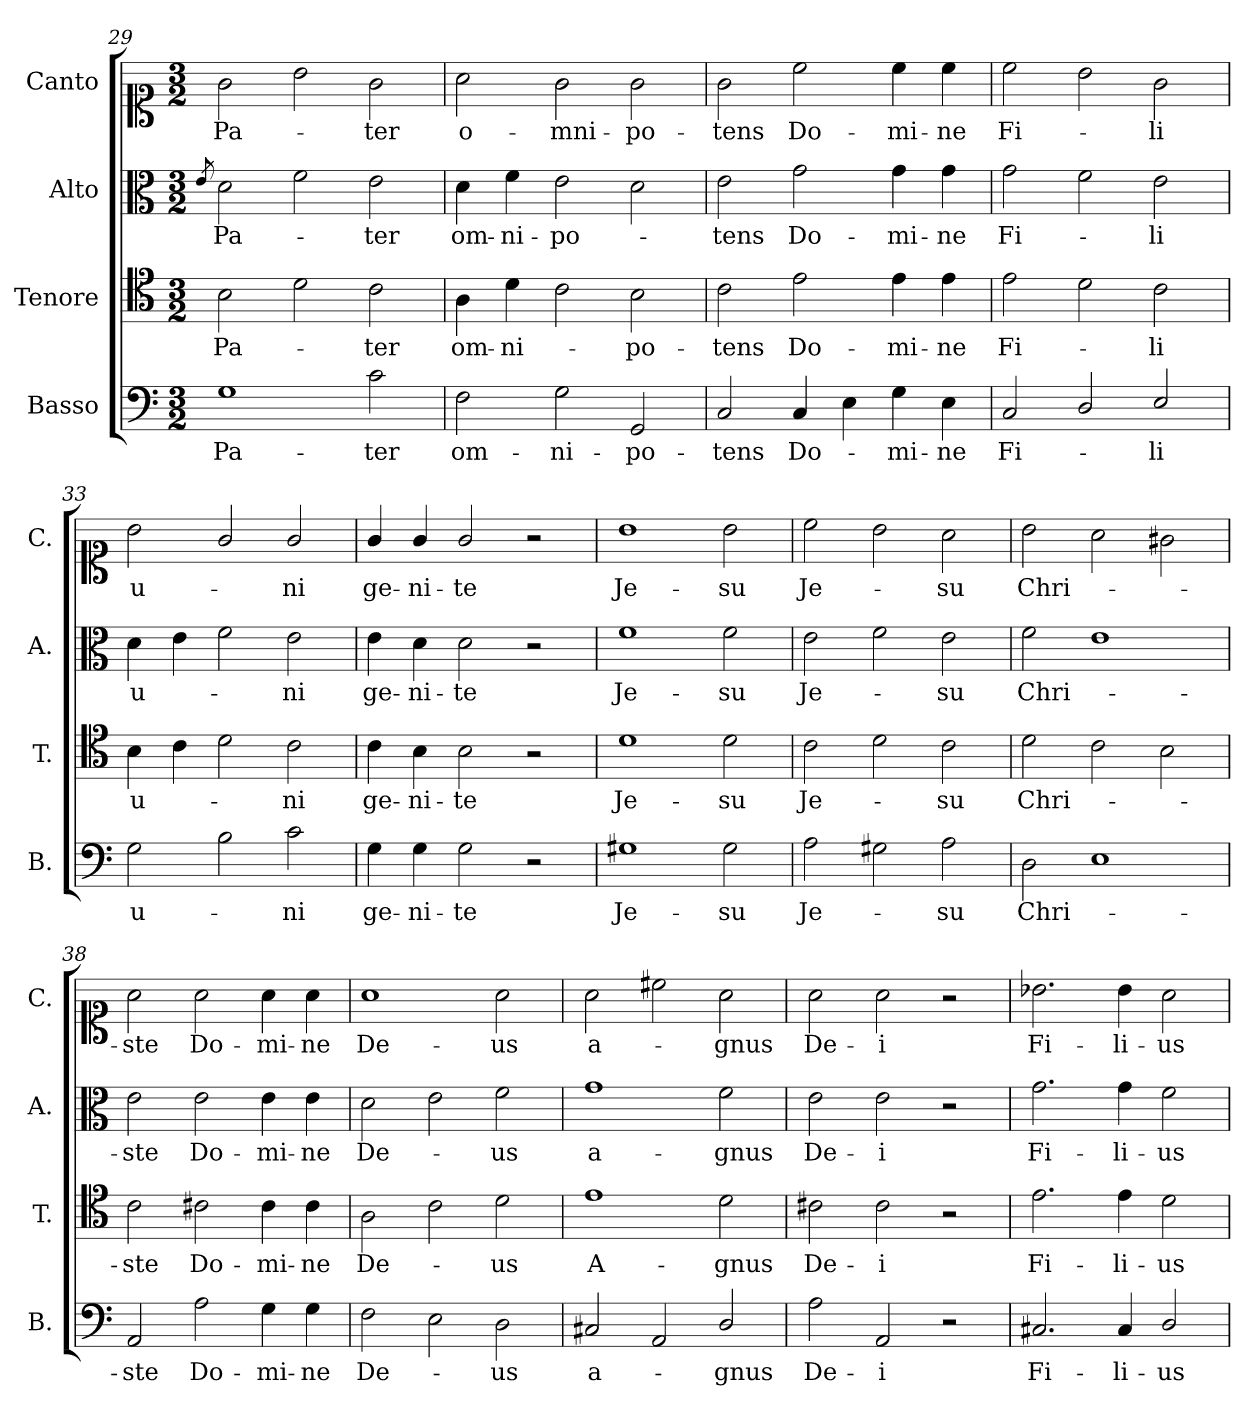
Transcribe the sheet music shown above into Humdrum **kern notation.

**kern	**text	**kern	**text	**kern	**text	**kern	**text
*part4	*part4	*part3	*part3	*part2	*part2	*part1	*part1
*staff4	*staff4	*staff3	*staff3	*staff2	*staff2	*staff1	*staff1
*I"Basso	*	*I"Tenore	*	*I"Alto	*	*I"Canto	*
*I'B.	*	*I'T.	*	*I'A.	*	*I'C.	*
*clefF4	*	*clefC4	*	*clefC3	*	*clefC1	*
*k[]	*	*k[]	*	*k[]	*	*k[]	*
*C:	*	*C:	*	*C:	*	*C:	*
*M3/2	*	*M3/2	*	*M3/2	*	*M3/2	*
=29	=29	=29	=29	=29	=29	=29	=29
.	.	.	.	8qe/	.	.	.
1G	Pa-	2B\	Pa-	2d\	Pa-	2g\	Pa-
.	.	2d\	.	2f\	.	2b\	.
2c\	-ter	2c\	-ter	2e\	-ter	2g\	-ter
=30	=30	=30	=30	=30	=30	=30	=30
2F\	om-	4A\	om-	4d\	om-	2a\	o-
.	.	4d\	-ni-	4f\	-ni-	.	.
2G\	-ni-	2c\	.	2e\	-po-	2g\	-mni-
2GG/	-po-	2B\	-po-	2d\	.	2g\	-po-
=31	=31	=31	=31	=31	=31	=31	=31
2C/	-tens	2c\	-tens	2e\	-tens	2g\	-tens
4C/	Do-	2e\	Do-	2g\	Do-	2cc\	Do-
4E\	.	.	.	.	.	.	.
4G\	-mi-	4e\	-mi-	4g\	-mi-	4cc\	-mi-
4E\	-ne	4e\	-ne	4g\	-ne	4cc\	-ne
=32	=32	=32	=32	=32	=32	=32	=32
2C/	Fi-	2e\	Fi-	2g\	Fi-	2cc\	Fi-
2D/	.	2d\	.	2f\	.	2b\	.
2E/	-li	2c\	-li	2e\	-li	2g\	-li
=33	=33	=33	=33	=33	=33	=33	=33
2G\	u-	4B\	u-	4d\	u-	2b\	u-
.	.	4c\	.	4e\	.	.	.
2B\	.	2d\	.	2f\	.	2g/	.
2c\	-ni	2c\	-ni	2e\	-ni	2g/	-ni
=34	=34	=34	=34	=34	=34	=34	=34
4G\	ge-	4c\	ge-	4e\	ge-	4g/	ge-
4G\	-ni-	4B\	-ni-	4d\	-ni-	4g/	-ni-
2G\	-te	2B\	-te	2d\	-te	2g/	-te
2r	.	2r	.	2r	.	2r	.
=35	=35	=35	=35	=35	=35	=35	=35
1G#X	Je-	1d	Je-	1f	Je-	1b	Je-
2G#\	-su	2d\	-su	2f\	-su	2b\	-su
=36	=36	=36	=36	=36	=36	=36	=36
2A\	Je-	2c\	Je-	2e\	Je-	2cc\	Je-
2G#X\	.	2d\	.	2f\	.	2b\	.
2A\	-su	2c\	-su	2e\	-su	2a\	-su
=37	=37	=37	=37	=37	=37	=37	=37
2D\	Chri-	2d\	Chri-	2f\	Chri-	2b\	Chri-
1E	.	2c\	.	1e	.	2a\	.
.	.	2B\	.	.	.	2g#X\	.
=38	=38	=38	=38	=38	=38	=38	=38
2AA/	-ste	2c\	-ste	2e\	-ste	2a\	-ste
2A\	Do-	2c#X\	Do-	2e\	Do-	2a\	Do-
4G\	-mi-	4c#\	-mi-	4e\	-mi-	4a\	-mi-
4G\	-ne	4c#\	-ne	4e\	-ne	4a\	-ne
=39	=39	=39	=39	=39	=39	=39	=39
2F\	De-	2A\	De-	2d\	De-	1a	De-
2E\	.	2c\	.	2e\	.	.	.
2D\	-us	2d\	-us	2f\	-us	2a\	-us
=40	=40	=40	=40	=40	=40	=40	=40
2C#X/	a-	1e	A-	1g	a-	2a\	a-
2AA/	.	.	.	.	.	2cc#X\	.
2D/	-gnus	2d\	-gnus	2f\	-gnus	2a\	-gnus
=41	=41	=41	=41	=41	=41	=41	=41
2A\	De-	2c#X\	De-	2e\	De-	2a\	De-
2AA/	-i	2c#\	-i	2e\	-i	2a\	-i
2r	.	2r	.	2r	.	2r	.
=42	=42	=42	=42	=42	=42	=42	=42
2.C#X/	Fi-	2.e\	Fi-	2.g\	Fi-	2.b-X\	Fi-
4C#/	-li-	4e\	-li-	4g\	-li-	4b-\	-li-
2D/	-us	2d\	-us	2f\	-us	2a\	-us
=	=	=	=	=	=	=	=
*-	*-	*-	*-	*-	*-	*-	*-
